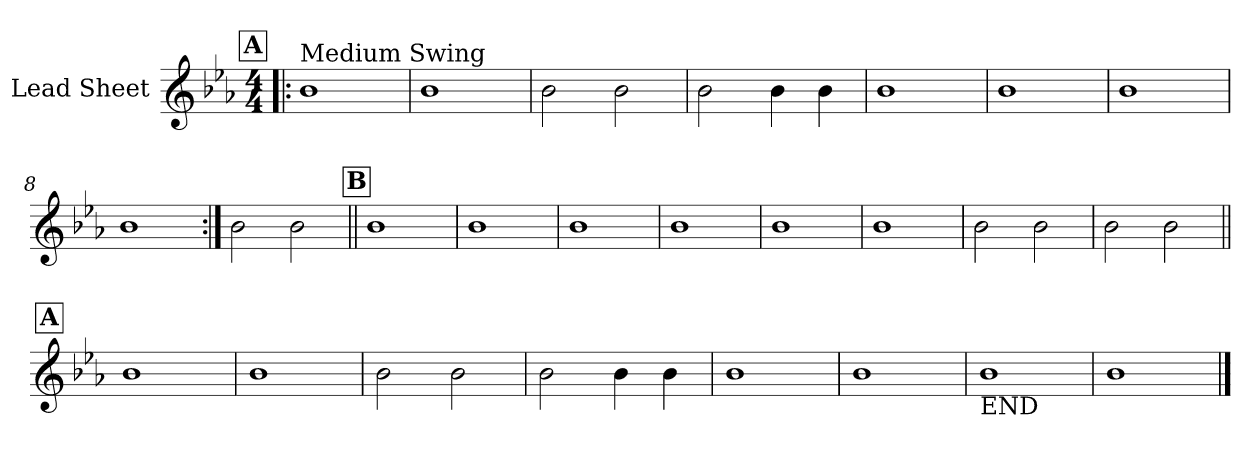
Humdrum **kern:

**kern
*part1
*staff1
*I"Lead Sheet
*clefG2
*k[b-e-a-]
*E-:
*M4/4
!!LO:REH:place=s1:a:fs=14:t=A
=1!|:
!LO:TX:a:t=Medium Swing
1b-
=2
1b-
=3
2b-\
2b-\
=4
2b-\
4b-\
4b-\
!!LO:LB:g=z
=5
1b-
=6
1b-
=7
1b-
=8
1b-
!!LO:LB:g=z
=9:|!
2b-\
2b-\
!!LO:LB:g=z
!!LO:REH:place=s1:a:fs=14:t=B
=10||
1b-
=11
1b-
=12
1b-
=13
1b-
!!LO:LB:g=z
=14
1b-
=15
1b-
=16
2b-\
2b-\
=17
2b-\
2b-\
!!LO:LB:g=z
!!LO:REH:place=s1:a:fs=14:t=A
=18||
1b-
=19
1b-
=20
2b-\
2b-\
=21
2b-\
4b-\
4b-\
!!LO:LB:g=z
=22
1b-
=23
1b-
=24
!LO:TX:b:t=END
1b-
=25
1b-
==
*-
